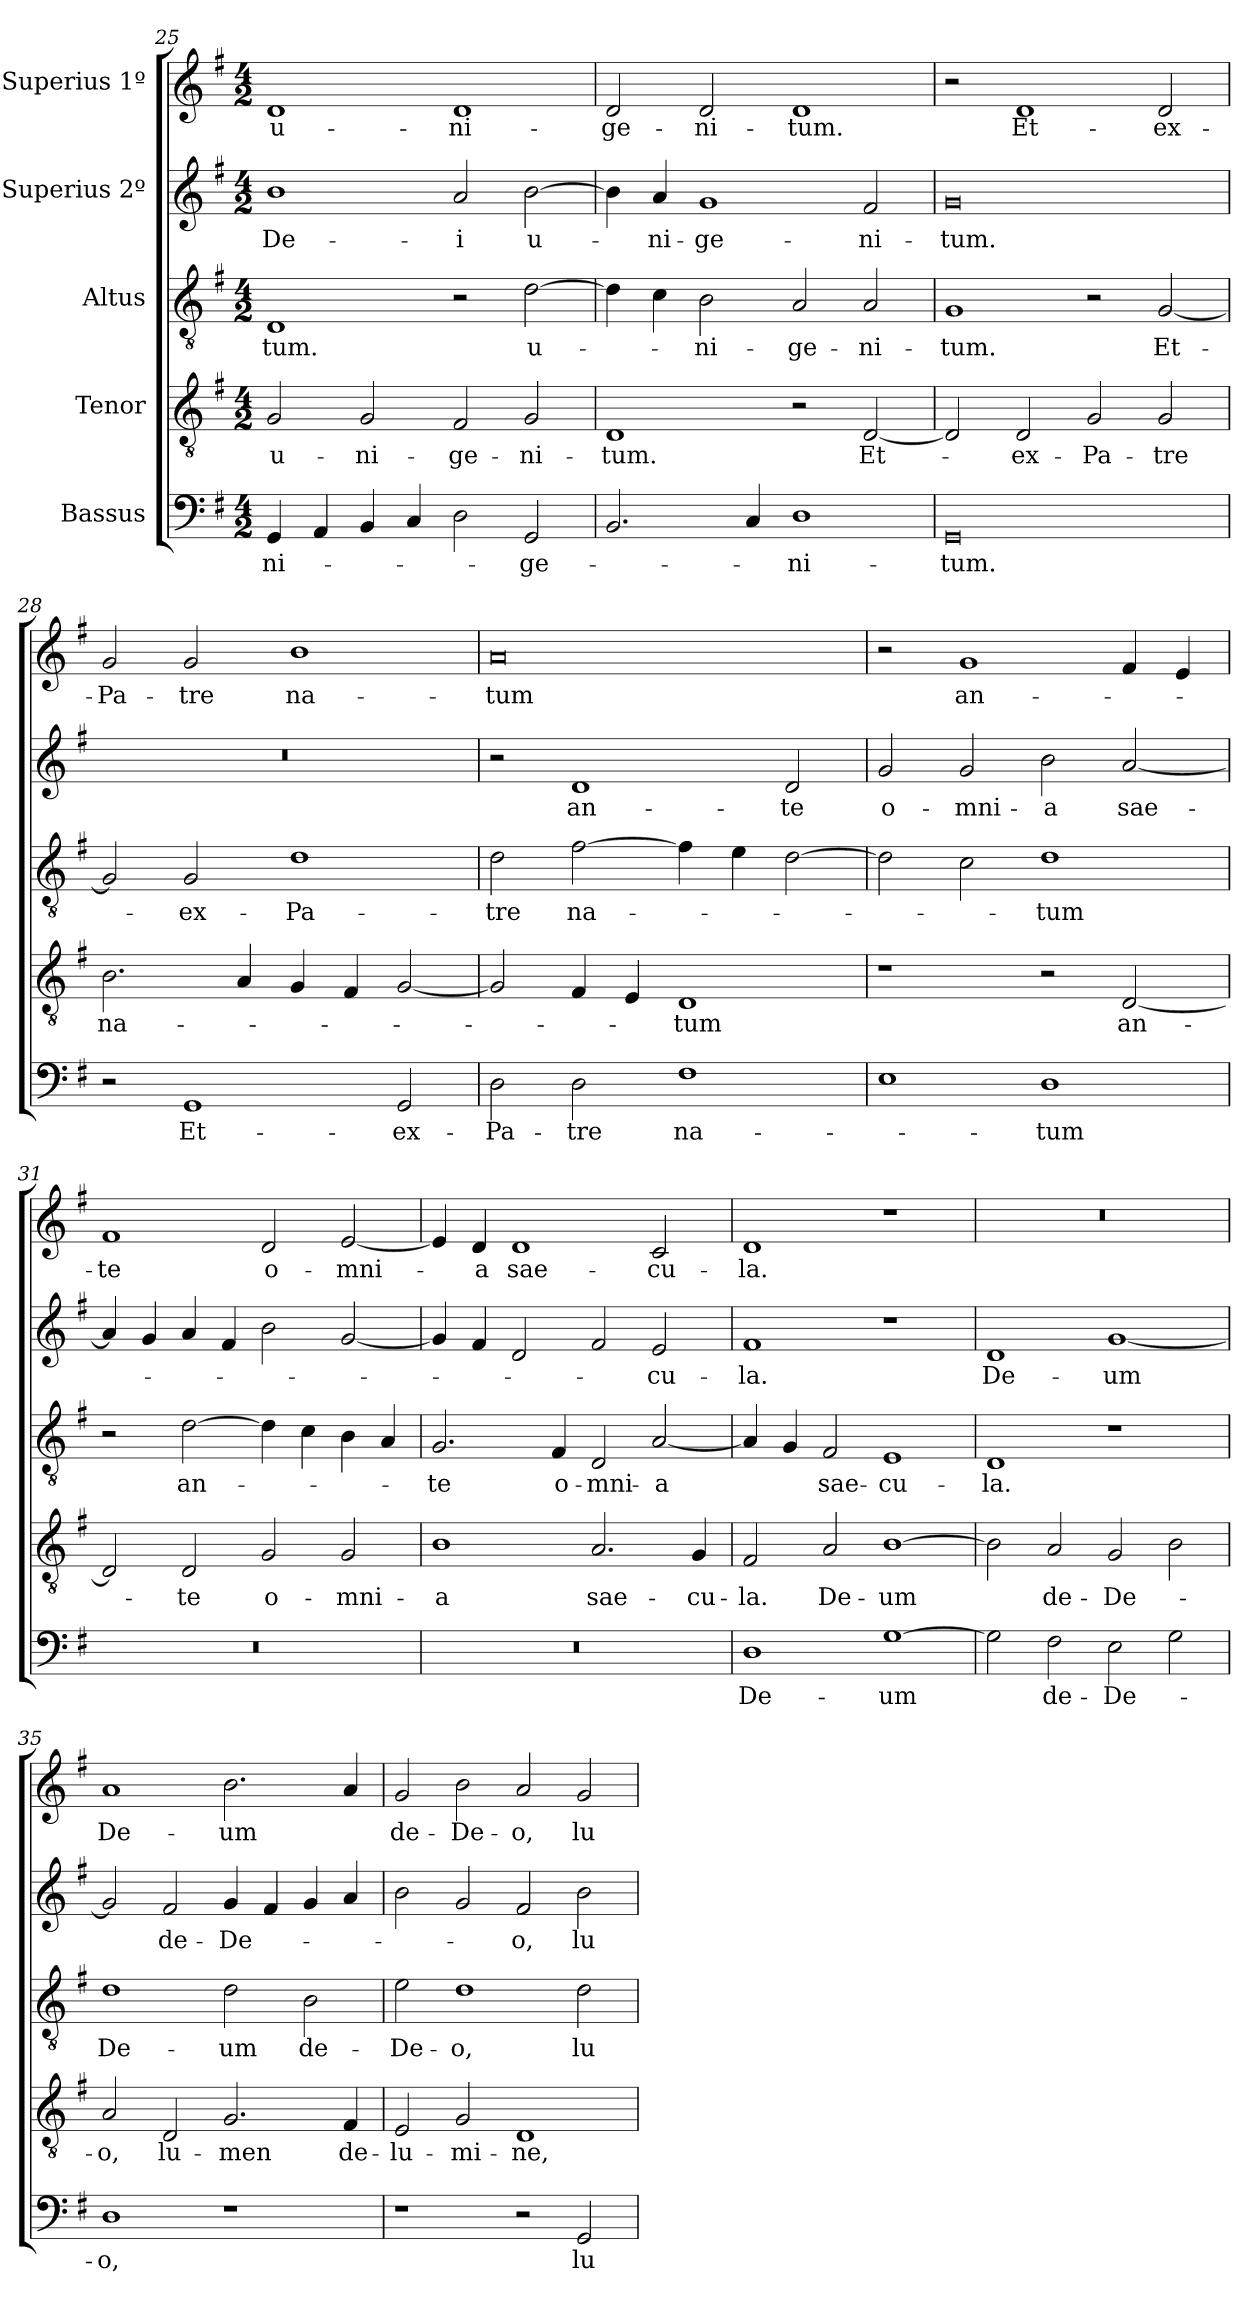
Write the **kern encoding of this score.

**kern	**text	**kern	**text	**kern	**text	**kern	**text	**kern	**text
*part5	*part5	*part4	*part4	*part3	*part3	*part2	*part2	*part1	*part1
*staff5	*staff5	*staff4	*staff4	*staff3	*staff3	*staff2	*staff2	*staff1	*staff1
*I"Bassus	*	*I"Tenor	*	*I"Altus	*	*I"Superius 2º	*	*I"Superius 1º	*
*clefF4	*	*clefGv2	*	*clefGv2	*	*clefG2	*	*clefG2	*
*k[f#]	*	*k[f#]	*	*k[f#]	*	*k[f#]	*	*k[f#]	*
*M4/2	*	*M4/2	*	*M4/2	*	*M4/2	*	*M4/2	*
=25	=25	=25	=25	=25	=25	=25	=25	=25	=25
4GG/	-ni-	2G/	u-	1D/	-tum.	1b\	De-	1d/	u-
4AA/	.	.	.	.	.	.	.	.	.
4BB/	.	2G/	-ni-	.	.	.	.	.	.
4C/	.	.	.	.	.	.	.	.	.
2D\	.	2F#/	-ge-	2r	.	2a/	-i	1d/	-ni-
2GG/	-ge-	2G/	-ni-	[2d\	u-	[2b\	u-	.	.
=26	=26	=26	=26	=26	=26	=26	=26	=26	=26
2.BB/	.	1D/	-tum.	4d\]	.	4b\]	.	2d/	-ge-
.	.	.	.	4c\	.	4a/	-ni-	.	.
.	.	.	.	2B\	-ni-	1g/	-ge-	2d/	-ni-
4C/	.	.	.	.	.	.	.	.	.
1D\	-ni-	2r	.	2A/	-ge-	.	.	1d/	-tum.
.	.	[2D/	Et-	2A/	-ni-	2f#/	-ni-	.	.
=27	=27	=27	=27	=27	=27	=27	=27	=27	=27
0GG/	-tum.	2D/]	.	1G/	-tum.	0g/	-tum.	2r	.
.	.	2D/	ex-	.	.	.	.	1d/	Et-
.	.	2G/	Pa-	2r	.	.	.	.	.
.	.	2G/	-tre	[2G/	Et-	.	.	2d/	ex-
=28	=28	=28	=28	=28	=28	=28	=28	=28	=28
2r	.	2.B\	na-	2G/]	.	0r	.	2g/	Pa-
1GG/	Et-	.	.	2G/	ex-	.	.	2g/	-tre
.	.	4A/	.	.	.	.	.	.	.
.	.	4G/	.	1d\	Pa-	.	.	1b\	na-
.	.	4F#/	.	.	.	.	.	.	.
2GG/	ex-	[2G/	.	.	.	.	.	.	.
=29	=29	=29	=29	=29	=29	=29	=29	=29	=29
2D\	Pa-	2G/]	.	2d\	-tre	2r	.	0a/	-tum
2D\	-tre	4F#/	.	[2f#\	na-	1d/	an-	.	.
.	.	4E/	.	.	.	.	.	.	.
1F#\	na-	1D/	-tum	4f#\]	.	.	.	.	.
.	.	.	.	4e\	.	.	.	.	.
.	.	.	.	[2d\	.	2d/	-te	.	.
=30	=30	=30	=30	=30	=30	=30	=30	=30	=30
1E\	.	1r	.	2d\]	.	2g/	o-	2r	.
.	.	.	.	2c\	.	2g/	-mni-	1g/	an-
1D\	-tum	2r	.	1d\	-tum	2b\	-a	.	.
.	.	[2D/	an-	.	.	[2a/	sae-	4f#/	.
.	.	.	.	.	.	.	.	4e/	.
=31	=31	=31	=31	=31	=31	=31	=31	=31	=31
0r	.	2D/]	.	2r	.	4a/]	.	1f#/	-te
.	.	.	.	.	.	4g/	.	.	.
.	.	2D/	-te	[2d\	an-	4a/	.	.	.
.	.	.	.	.	.	4f#/	.	.	.
.	.	2G/	o-	4d\]	.	2b\	.	2d/	o-
.	.	.	.	4c\	.	.	.	.	.
.	.	2G/	-mni-	4B\	.	[2g/	.	[2e/	-mni-
.	.	.	.	4A/	.	.	.	.	.
=32	=32	=32	=32	=32	=32	=32	=32	=32	=32
0r	.	1B\	-a	2.G/	-te	4g/]	.	4e/]	.
.	.	.	.	.	.	4f#/	.	4d/	-a
.	.	.	.	.	.	2d/	.	1d/	sae-
.	.	.	.	4F#/	o-	.	.	.	.
.	.	2.A/	sae-	2D/	-mni-	2f#/	.	.	.
.	.	.	.	[2A/	-a	2e/	-cu-	2c/	-cu-
.	.	4G/	-cu-	.	.	.	.	.	.
=33	=33	=33	=33	=33	=33	=33	=33	=33	=33
1D\	De-	2F#/	-la.	4A/]	.	1f#/	-la.	1d/	-la.
.	.	.	.	4G/	.	.	.	.	.
.	.	2A/	De-	2F#/	sae-	.	.	.	.
[1G\	-um	[1B\	-um	1E/	-cu-	1r	.	1r	.
=34	=34	=34	=34	=34	=34	=34	=34	=34	=34
2G\]	.	2B\]	.	1D/	-la.	1d/	De-	0r	.
2F#\	de-	2A/	de-	.	.	.	.	.	.
2E\	De-	2G/	De-	1r	.	[1g/	-um	.	.
2G\	.	2B\	.	.	.	.	.	.	.
=35	=35	=35	=35	=35	=35	=35	=35	=35	=35
1D\	-o,	2A/	-o,	1d\	De-	2g/]	.	1a/	De-
.	.	2D/	lu-	.	.	2f#/	de-	.	.
1r	.	2.G/	-men	2d\	-um	4g/	De-	2.b\	-um
.	.	.	.	.	.	4f#/	.	.	.
.	.	.	.	2B\	de-	4g/	.	.	.
.	.	4F#/	de-	.	.	4a/	.	4a/	.
=36	=36	=36	=36	=36	=36	=36	=36	=36	=36
1r	.	2E/	lu-	2e\	De-	2b\	.	2g/	de-
.	.	2G/	-mi-	1d\	-o,	2g/	.	2b\	De-
2r	.	1D/	-ne,	.	.	2f#/	-o,	2a/	-o,
2GG/	lu-	.	.	2d\	lu-	2b\	lu-	2g/	lu-
=	=	=	=	=	=	=	=	=	=
*-	*-	*-	*-	*-	*-	*-	*-	*-	*-
